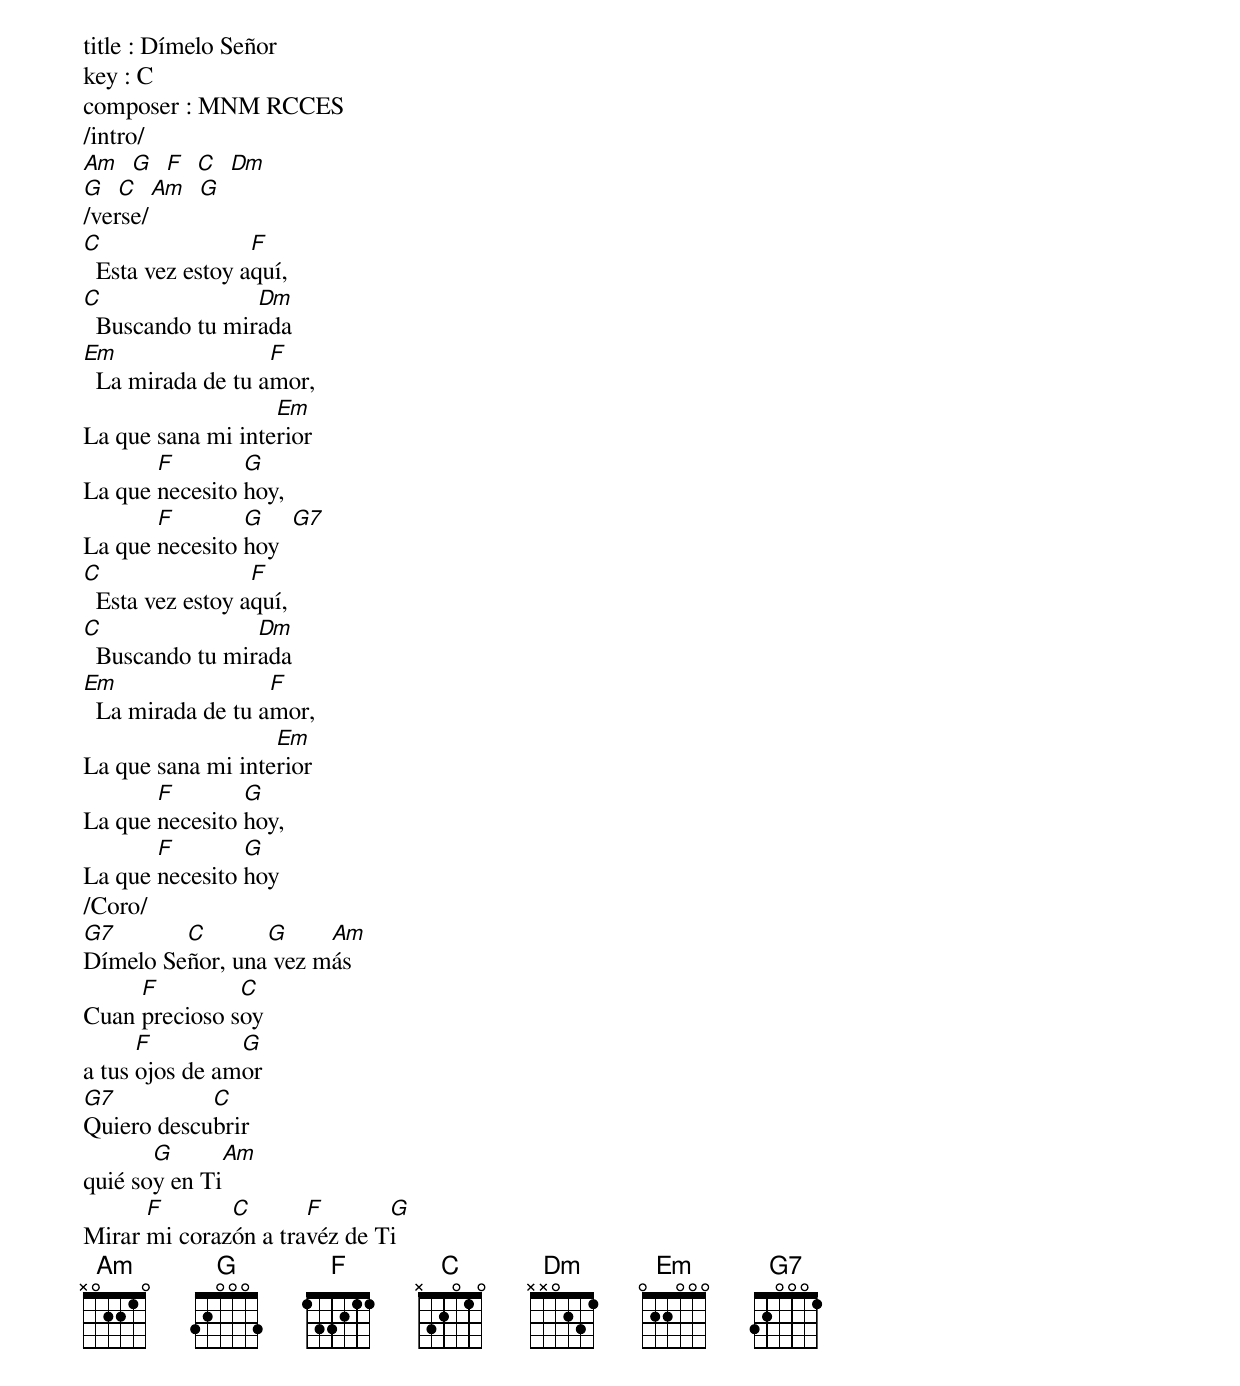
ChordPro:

title : Dímelo Señor
key : C
composer : MNM RCCES
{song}
/intro/
[Am]  [G]  [F]  [C]  [Dm]
[G]  [C]  [Am]  [G]
/verse/
[C]  Esta vez estoy a[F]quí,
[C]  Buscando tu mir[Dm]ada
[Em]  La mirada de tu a[F]mor,
La que sana mi inte[Em]rior
La que [F]necesito [G]hoy,
La que [F]necesito [G]hoy  [G7]
[C]  Esta vez estoy a[F]quí,
[C]  Buscando tu mir[Dm]ada
[Em]  La mirada de tu a[F]mor,
La que sana mi inte[Em]rior
La que [F]necesito [G]hoy,
La que [F]necesito [G]hoy
/Coro/
[G7]Dímelo Se[C]ñor, una[G] vez m[Am]ás
Cuan [F]precioso s[C]oy
a tus [F]ojos de am[G]or
[G7]Quiero descu[C]brir
quié so[G]y en Ti[Am]
Mirar [F]mi coraz[C]ón a tra[F]véz de T[G]i
